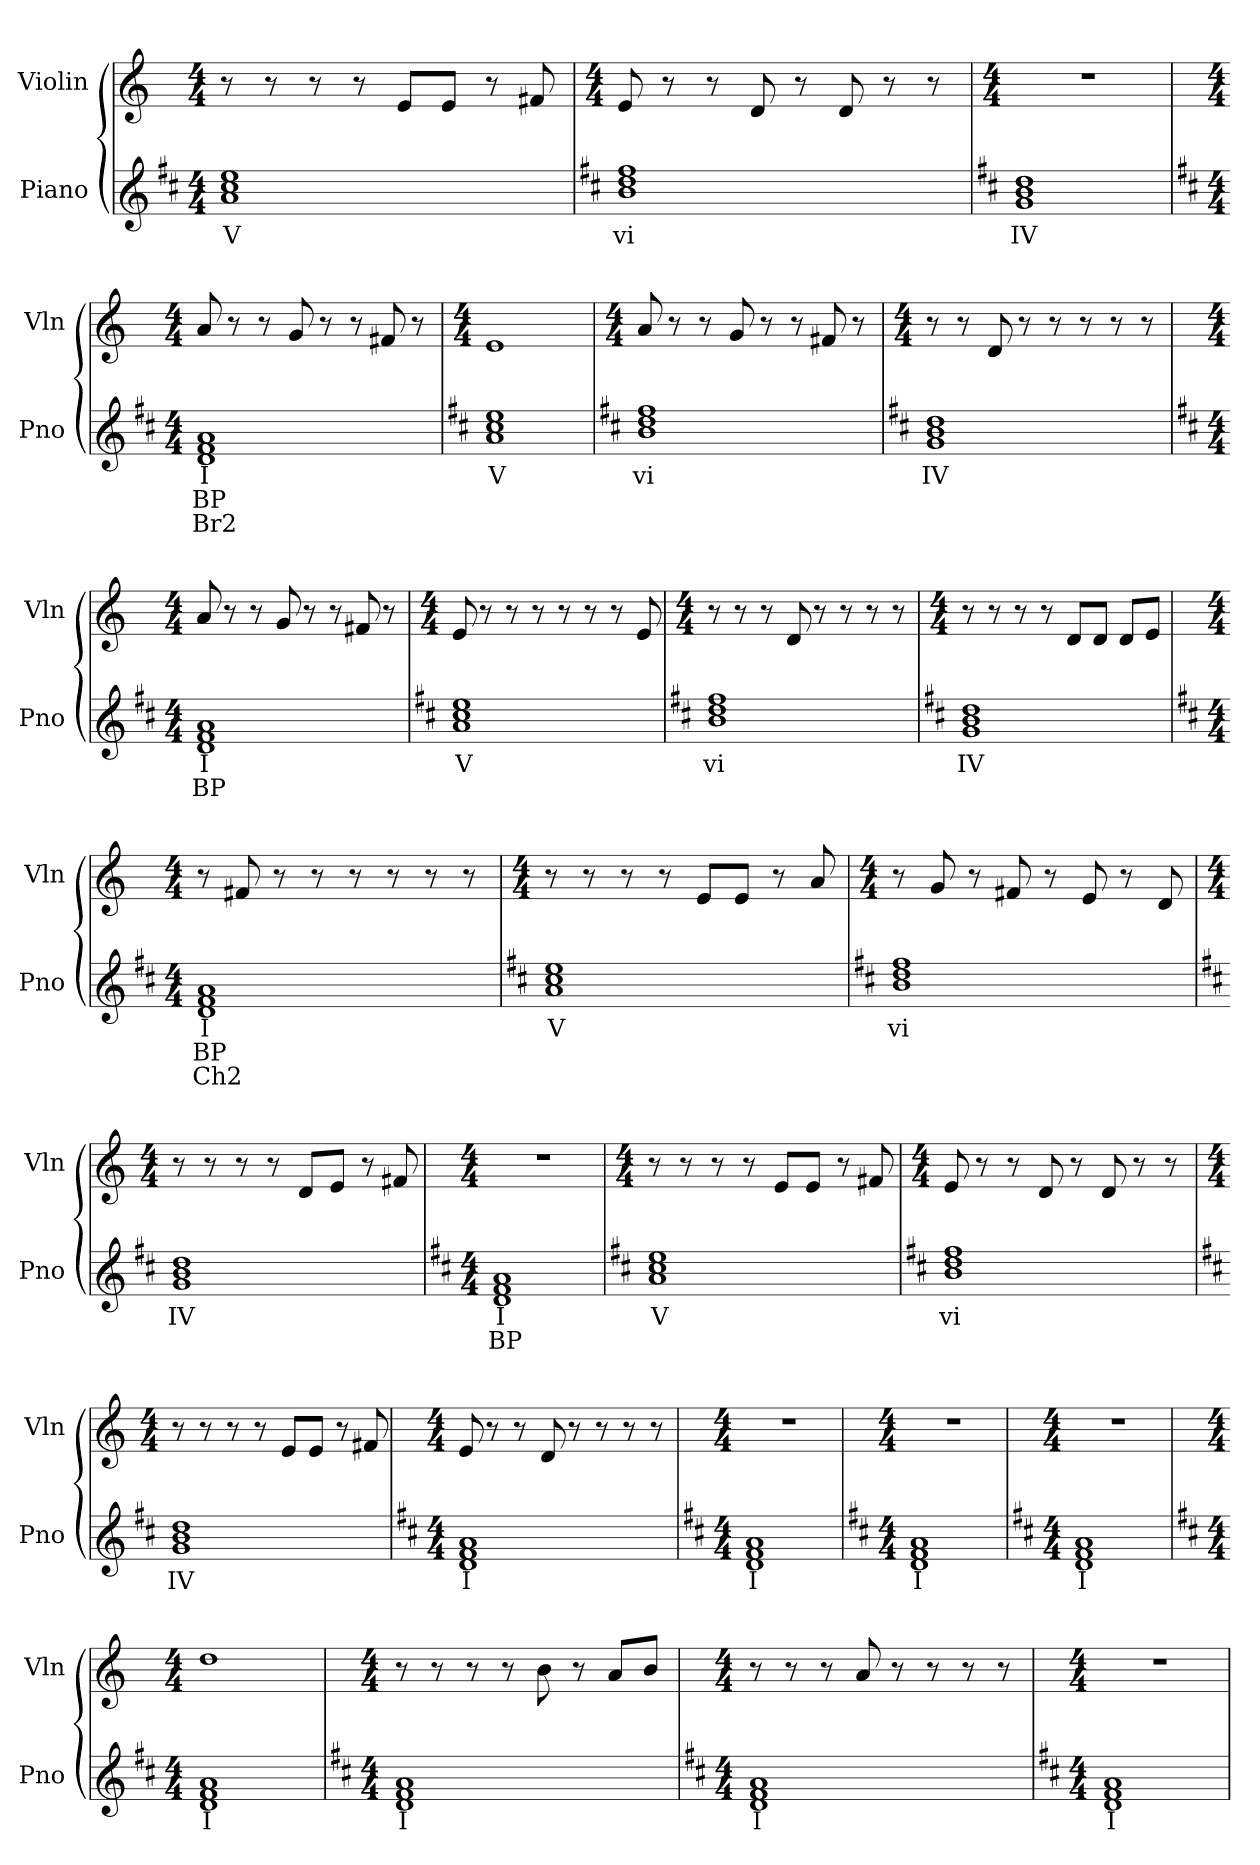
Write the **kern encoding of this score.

**kern	**text	**text	**text	**kern
*part2	*part2	*part2	*part2	*part1
*staff2	*staff2	*staff2	*staff2	*staff1
*I"Piano	*	*	*	*I"Violin
*I'Pno	*	*	*	*I'Vln
*k[f#c#]	*	*	*	*
*D:	*	*	*	*
*M4/4	*	*	*	*M4/4
=	=	=	=	=
1a 1cc# 1ee	V	.	.	8r
.	.	.	.	8r
.	.	.	.	8r
.	.	.	.	8r
.	.	.	.	8eL
.	.	.	.	8eJ
.	.	.	.	8r
.	.	.	.	8f#X
=	=	=	=	=
*k[f#c#]	*	*	*	*
*D:	*	*	*	*
*	*	*	*	*M4/4
1b 1dd 1ff#	vi	.	.	8e
.	.	.	.	8r
.	.	.	.	8r
.	.	.	.	8d
.	.	.	.	8r
.	.	.	.	8d
.	.	.	.	8r
.	.	.	.	8r
=	=	=	=	=
*k[f#c#]	*	*	*	*
*D:	*	*	*	*
*	*	*	*	*M4/4
1g 1b 1dd	IV	.	.	1r
=	=	=	=	=
*k[f#c#]	*	*	*	*
*D:	*	*	*	*
*M4/4	*	*	*	*M4/4
1d 1f# 1a	I	BP	Br2	8a
.	.	.	.	8r
.	.	.	.	8r
.	.	.	.	8g
.	.	.	.	8r
.	.	.	.	8r
.	.	.	.	8f#X
.	.	.	.	8r
=	=	=	=	=
*k[f#c#]	*	*	*	*
*D:	*	*	*	*
*	*	*	*	*M4/4
1a 1cc# 1ee	V	.	.	1e
=	=	=	=	=
*k[f#c#]	*	*	*	*
*D:	*	*	*	*
*	*	*	*	*M4/4
1b 1dd 1ff#	vi	.	.	8a
.	.	.	.	8r
.	.	.	.	8r
.	.	.	.	8g
.	.	.	.	8r
.	.	.	.	8r
.	.	.	.	8f#X
.	.	.	.	8r
=	=	=	=	=
*k[f#c#]	*	*	*	*
*D:	*	*	*	*
*	*	*	*	*M4/4
1g 1b 1dd	IV	.	.	8r
.	.	.	.	8r
.	.	.	.	8d
.	.	.	.	8r
.	.	.	.	8r
.	.	.	.	8r
.	.	.	.	8r
.	.	.	.	8r
=	=	=	=	=
*k[f#c#]	*	*	*	*
*D:	*	*	*	*
*M4/4	*	*	*	*M4/4
1d 1f# 1a	I	BP	.	8a
.	.	.	.	8r
.	.	.	.	8r
.	.	.	.	8g
.	.	.	.	8r
.	.	.	.	8r
.	.	.	.	8f#X
.	.	.	.	8r
=	=	=	=	=
*k[f#c#]	*	*	*	*
*D:	*	*	*	*
*	*	*	*	*M4/4
1a 1cc# 1ee	V	.	.	8e
.	.	.	.	8r
.	.	.	.	8r
.	.	.	.	8r
.	.	.	.	8r
.	.	.	.	8r
.	.	.	.	8r
.	.	.	.	8e
=	=	=	=	=
*k[f#c#]	*	*	*	*
*D:	*	*	*	*
*	*	*	*	*M4/4
1b 1dd 1ff#	vi	.	.	8r
.	.	.	.	8r
.	.	.	.	8r
.	.	.	.	8d
.	.	.	.	8r
.	.	.	.	8r
.	.	.	.	8r
.	.	.	.	8r
=	=	=	=	=
*k[f#c#]	*	*	*	*
*D:	*	*	*	*
*	*	*	*	*M4/4
1g 1b 1dd	IV	.	.	8r
.	.	.	.	8r
.	.	.	.	8r
.	.	.	.	8r
.	.	.	.	8dL
.	.	.	.	8dJ
.	.	.	.	8dL
.	.	.	.	8eJ
=	=	=	=	=
*k[f#c#]	*	*	*	*
*D:	*	*	*	*
*M4/4	*	*	*	*M4/4
1d 1f# 1a	I	BP	Ch2	8r
.	.	.	.	8f#X
.	.	.	.	8r
.	.	.	.	8r
.	.	.	.	8r
.	.	.	.	8r
.	.	.	.	8r
.	.	.	.	8r
=	=	=	=	=
*k[f#c#]	*	*	*	*
*D:	*	*	*	*
*	*	*	*	*M4/4
1a 1cc# 1ee	V	.	.	8r
.	.	.	.	8r
.	.	.	.	8r
.	.	.	.	8r
.	.	.	.	8eL
.	.	.	.	8eJ
.	.	.	.	8r
.	.	.	.	8a
=	=	=	=	=
*k[f#c#]	*	*	*	*
*D:	*	*	*	*
*	*	*	*	*M4/4
1b 1dd 1ff#	vi	.	.	8r
.	.	.	.	8g
.	.	.	.	8r
.	.	.	.	8f#X
.	.	.	.	8r
.	.	.	.	8e
.	.	.	.	8r
.	.	.	.	8d
=	=	=	=	=
*k[f#c#]	*	*	*	*
*D:	*	*	*	*
*	*	*	*	*M4/4
1g 1b 1dd	IV	.	.	8r
.	.	.	.	8r
.	.	.	.	8r
.	.	.	.	8r
.	.	.	.	8dL
.	.	.	.	8eJ
.	.	.	.	8r
.	.	.	.	8f#X
=	=	=	=	=
*k[f#c#]	*	*	*	*
*D:	*	*	*	*
*M4/4	*	*	*	*M4/4
1d 1f# 1a	I	BP	.	1r
=	=	=	=	=
*k[f#c#]	*	*	*	*
*D:	*	*	*	*
*	*	*	*	*M4/4
1a 1cc# 1ee	V	.	.	8r
.	.	.	.	8r
.	.	.	.	8r
.	.	.	.	8r
.	.	.	.	8eL
.	.	.	.	8eJ
.	.	.	.	8r
.	.	.	.	8f#X
=	=	=	=	=
*k[f#c#]	*	*	*	*
*D:	*	*	*	*
*	*	*	*	*M4/4
1b 1dd 1ff#	vi	.	.	8e
.	.	.	.	8r
.	.	.	.	8r
.	.	.	.	8d
.	.	.	.	8r
.	.	.	.	8d
.	.	.	.	8r
.	.	.	.	8r
=	=	=	=	=
*k[f#c#]	*	*	*	*
*D:	*	*	*	*
*	*	*	*	*M4/4
1g 1b 1dd	IV	.	.	8r
.	.	.	.	8r
.	.	.	.	8r
.	.	.	.	8r
.	.	.	.	8eL
.	.	.	.	8eJ
.	.	.	.	8r
.	.	.	.	8f#X
=	=	=	=	=
*k[f#c#]	*	*	*	*
*D:	*	*	*	*
*M4/4	*	*	*	*M4/4
1d 1f# 1a	I	.	.	8e
.	.	.	.	8r
.	.	.	.	8r
.	.	.	.	8d
.	.	.	.	8r
.	.	.	.	8r
.	.	.	.	8r
.	.	.	.	8r
=	=	=	=	=
*k[f#c#]	*	*	*	*
*D:	*	*	*	*
*M4/4	*	*	*	*M4/4
1d 1f# 1a	I	.	.	1r
=	=	=	=	=
*k[f#c#]	*	*	*	*
*D:	*	*	*	*
*M4/4	*	*	*	*M4/4
1d 1f# 1a	I	.	.	1r
=	=	=	=	=
*k[f#c#]	*	*	*	*
*D:	*	*	*	*
*M4/4	*	*	*	*M4/4
1d 1f# 1a	I	.	.	1r
=	=	=	=	=
*k[f#c#]	*	*	*	*
*D:	*	*	*	*
*M4/4	*	*	*	*M4/4
1d 1f# 1a	I	.	.	1dd
=	=	=	=	=
*k[f#c#]	*	*	*	*
*D:	*	*	*	*
*M4/4	*	*	*	*M4/4
1d 1f# 1a	I	.	.	8r
.	.	.	.	8r
.	.	.	.	8r
.	.	.	.	8r
.	.	.	.	8b
.	.	.	.	8r
.	.	.	.	8aL
.	.	.	.	8bJ
=	=	=	=	=
*k[f#c#]	*	*	*	*
*D:	*	*	*	*
*M4/4	*	*	*	*M4/4
1d 1f# 1a	I	.	.	8r
.	.	.	.	8r
.	.	.	.	8r
.	.	.	.	8a
.	.	.	.	8r
.	.	.	.	8r
.	.	.	.	8r
.	.	.	.	8r
=	=	=	=	=
*k[f#c#]	*	*	*	*
*D:	*	*	*	*
*M4/4	*	*	*	*M4/4
1d 1f# 1a	I	.	.	1r
=	=	=	=	=
*-	*-	*-	*-	*-
